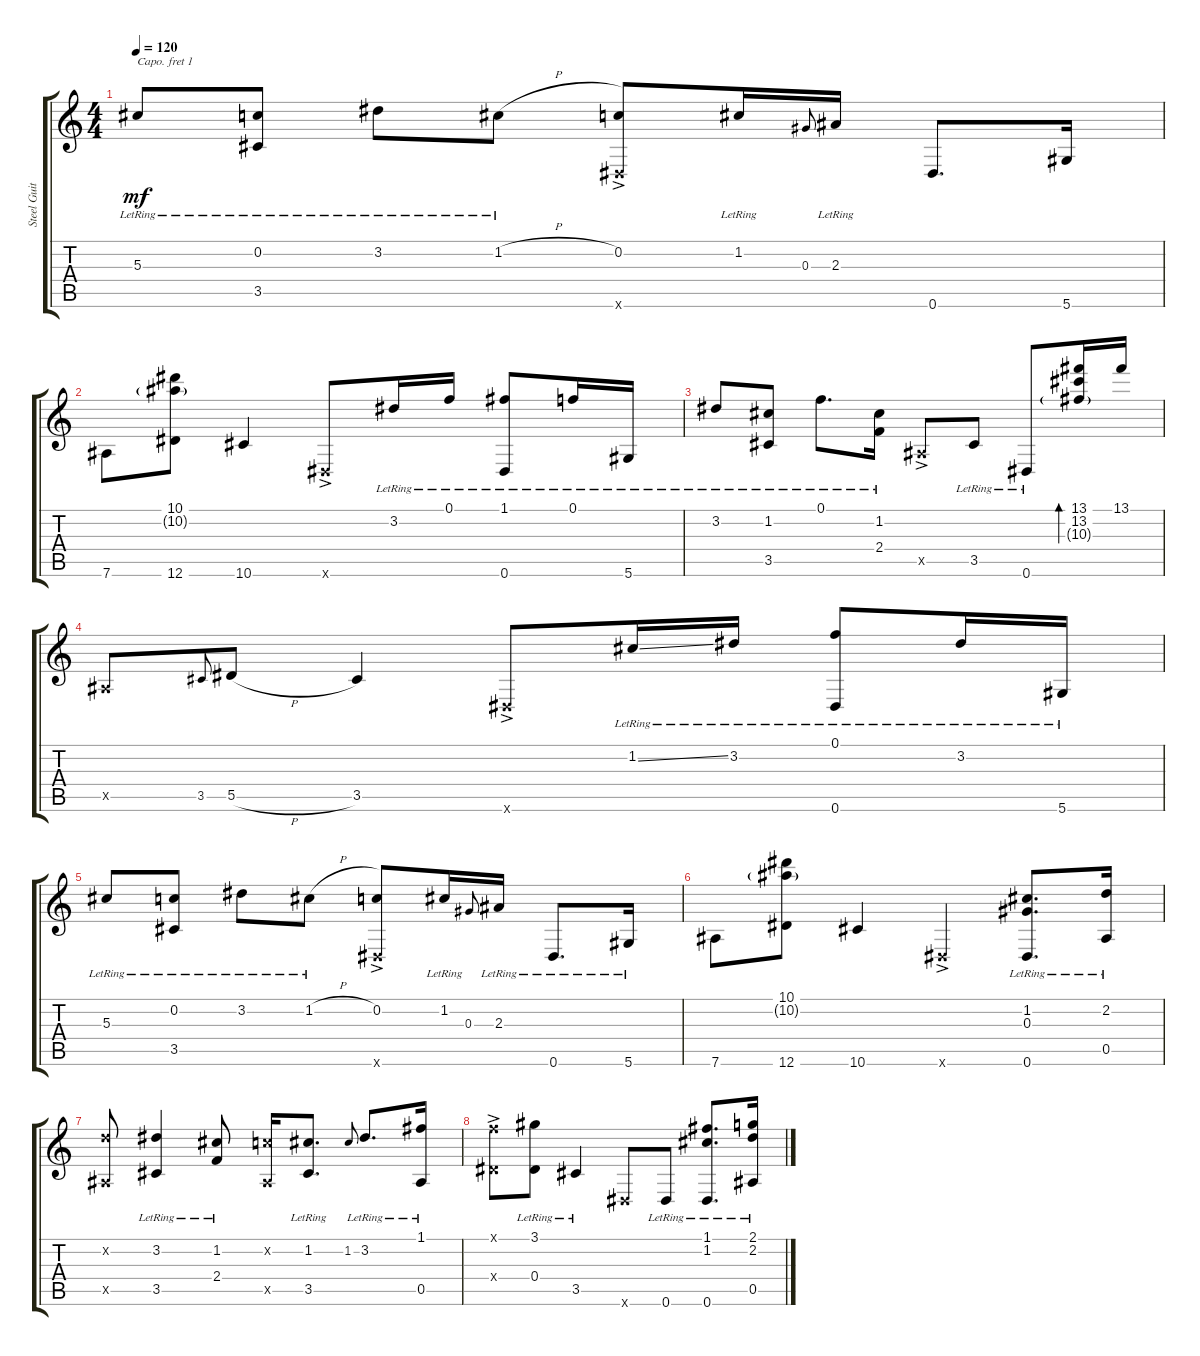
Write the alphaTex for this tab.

\track ("Steel Guitar" "Steel Guit") {instrument acousticguitarsteel}
\staff {score tabs}
\capo 1
\tuning (E4 B3 G3 D3 A2 D2) {hide}
\ts (4 4)
\tempo 120
\clef g2
\ks c
5.3{lr}.8{dy mf} (0.2{lr} 3.5{lr}).8 3.2{lr}.8 1.2{h lr}.8 (0.2 0.6{ac x}).8 1.2{lr}.16 0.3.8{gr onbeat} 2.3{lr}.16 0.6.8{d} 5.6.16 |
7.6.8 (10.1 10.2{g} 12.6).8 10.6.4 0.6{ac x}.8 3.2{lr}.16 0.1{lr}.16 (1.1{lr} 0.6{lr}).8 0.1{lr}.16 5.6{lr}.16 |
3.2{lr}.8 (1.2{lr} 3.5{lr}).8 0.1{lr}.8{d} (1.2{lr} 2.4{lr}).16 0.5{ac x}.8 3.5{lr}.8 0.6{lr}.8 (13.1 13.2 10.3{g}).16{bd 30} 13.1.16 |
0.5{x}.8 3.5.8{gr onbeat} 5.5{h}.8 3.5.4 0.6{ac x}.8 1.2{ss lr}.16 3.2{lr}.16 (0.1{lr} 0.6{lr}).8 3.2{lr}.16 5.6{lr}.16 |
5.3{lr}.8 (0.2{lr} 3.5{lr}).8 3.2{lr}.8 1.2{h lr}.8 (0.2 0.6{ac x}).8 1.2{lr}.16 0.3.8{gr onbeat} 2.3{lr}.16 0.6{lr}.8{d} 5.6{lr}.16 |
7.6.8 (10.1 10.2{g} 12.6).8 10.6.4 0.6{ac x}.4 (1.2{lr} 0.3{lr} 0.6{lr}).8{d} (2.2{lr} 0.5{lr}).16 |
(2.2{x} 0.5{x}).8 (3.2{lr} 3.5{lr}).4 (1.2{lr} 2.4{lr}).8 (0.2{x} 0.5{x}).16 (1.2{lr} 3.5{lr}).8{d} 1.2.8{gr onbeat} 3.2{lr}.8{d} (1.1{lr} 0.5{lr}).16 |
(0.1{x} 0.4{ac x}).8 (3.1{lr} 0.4{lr}).8 3.5{lr}.4 0.6{x}.8 0.6{lr}.8 (1.1{lr} 1.2{lr} 0.6{lr}).8{d} (2.1{lr} 2.2 0.5{lr}).16
